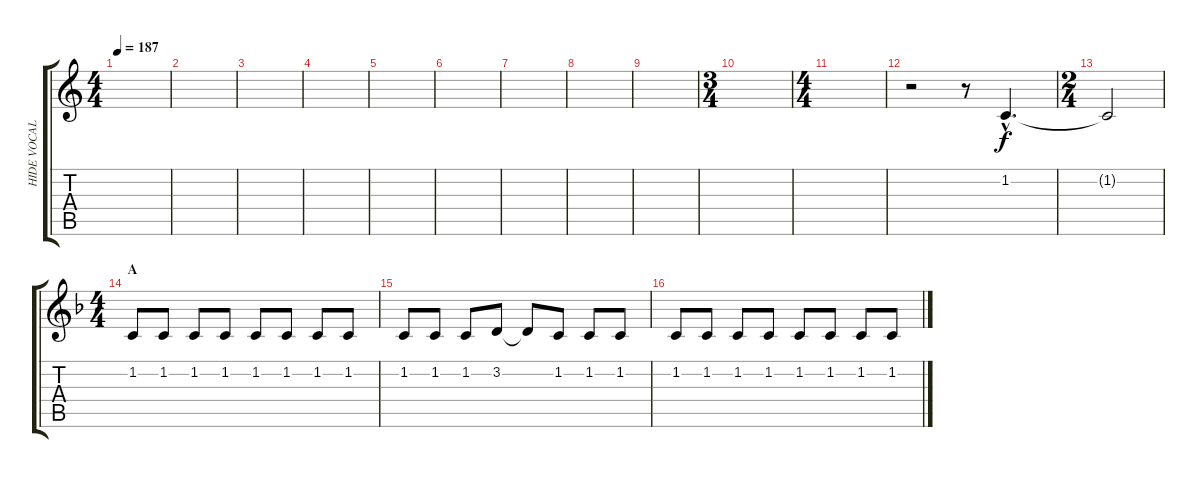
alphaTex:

\track ("HIDE VOCAL" "HIDE VOCAL") {instrument oboe}
\staff {score tabs}
\tuning (E4 B3 G3 D3 A2 E2) {hide}
\ts (4 4)
\tempo 187
\clef g2
\ks c
|
|
|
|
|
|
|
|
|
\ts (3 4)
|
\ts (4 4)
|
r.2 r.8 1.2{hac}.4{d instrument guitarharmonics} |
\ts (2 4)
1.2{t}.2 |
\ts (4 4)
\section ("" "A")
\ks dminor
1.2.8{instrument oboe} 1.2.8 1.2.8 1.2.8 1.2.8 1.2.8 1.2.8 1.2.8 |
1.2.8 1.2.8 1.2.8 3.2.8 3.2{t}.8 1.2.8 1.2.8 1.2.8 |
1.2.8 1.2.8 1.2.8 1.2.8 1.2.8 1.2.8 1.2.8 1.2.8
